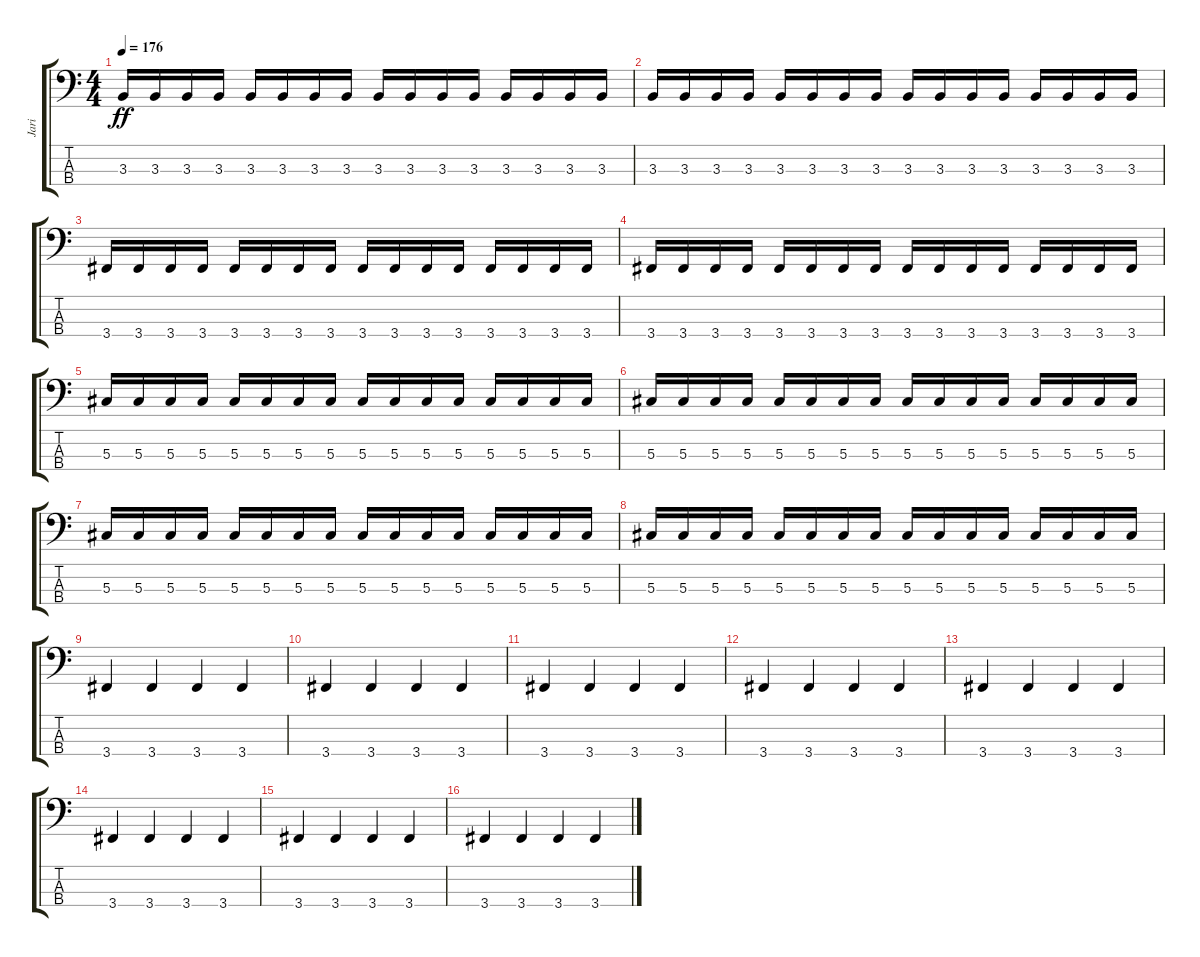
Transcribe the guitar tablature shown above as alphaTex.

\track ("Jari" "Jari") {instrument electricbassfinger}
\staff {score tabs}
\tuning (Gb2 Db2 Ab1 Eb1) {hide}
\ts (4 4)
\tempo 176
\clef f4
\ks c
3.3.16{dy ff} 3.3.16 3.3.16 3.3.16 3.3.16 3.3.16 3.3.16 3.3.16 3.3.16 3.3.16 3.3.16 3.3.16 3.3.16 3.3.16 3.3.16 3.3.16 |
3.3.16 3.3.16 3.3.16 3.3.16 3.3.16 3.3.16 3.3.16 3.3.16 3.3.16 3.3.16 3.3.16 3.3.16 3.3.16 3.3.16 3.3.16 3.3.16 |
3.4.16 3.4.16 3.4.16 3.4.16 3.4.16 3.4.16 3.4.16 3.4.16 3.4.16 3.4.16 3.4.16 3.4.16 3.4.16 3.4.16 3.4.16 3.4.16 |
3.4.16 3.4.16 3.4.16 3.4.16 3.4.16 3.4.16 3.4.16 3.4.16 3.4.16 3.4.16 3.4.16 3.4.16 3.4.16 3.4.16 3.4.16 3.4.16 |
5.3.16 5.3.16 5.3.16 5.3.16 5.3.16 5.3.16 5.3.16 5.3.16 5.3.16 5.3.16 5.3.16 5.3.16 5.3.16 5.3.16 5.3.16 5.3.16 |
5.3.16 5.3.16 5.3.16 5.3.16 5.3.16 5.3.16 5.3.16 5.3.16 5.3.16 5.3.16 5.3.16 5.3.16 5.3.16 5.3.16 5.3.16 5.3.16 |
5.3.16 5.3.16 5.3.16 5.3.16 5.3.16 5.3.16 5.3.16 5.3.16 5.3.16 5.3.16 5.3.16 5.3.16 5.3.16 5.3.16 5.3.16 5.3.16 |
5.3.16 5.3.16 5.3.16 5.3.16 5.3.16 5.3.16 5.3.16 5.3.16 5.3.16 5.3.16 5.3.16 5.3.16 5.3.16 5.3.16 5.3.16 5.3.16 |
3.4.4 3.4.4 3.4.4 3.4.4 |
3.4.4 3.4.4 3.4.4 3.4.4 |
3.4.4 3.4.4 3.4.4 3.4.4 |
3.4.4 3.4.4 3.4.4 3.4.4 |
3.4.4 3.4.4 3.4.4 3.4.4 |
3.4.4 3.4.4 3.4.4 3.4.4 |
3.4.4 3.4.4 3.4.4 3.4.4 |
3.4.4 3.4.4 3.4.4 3.4.4
